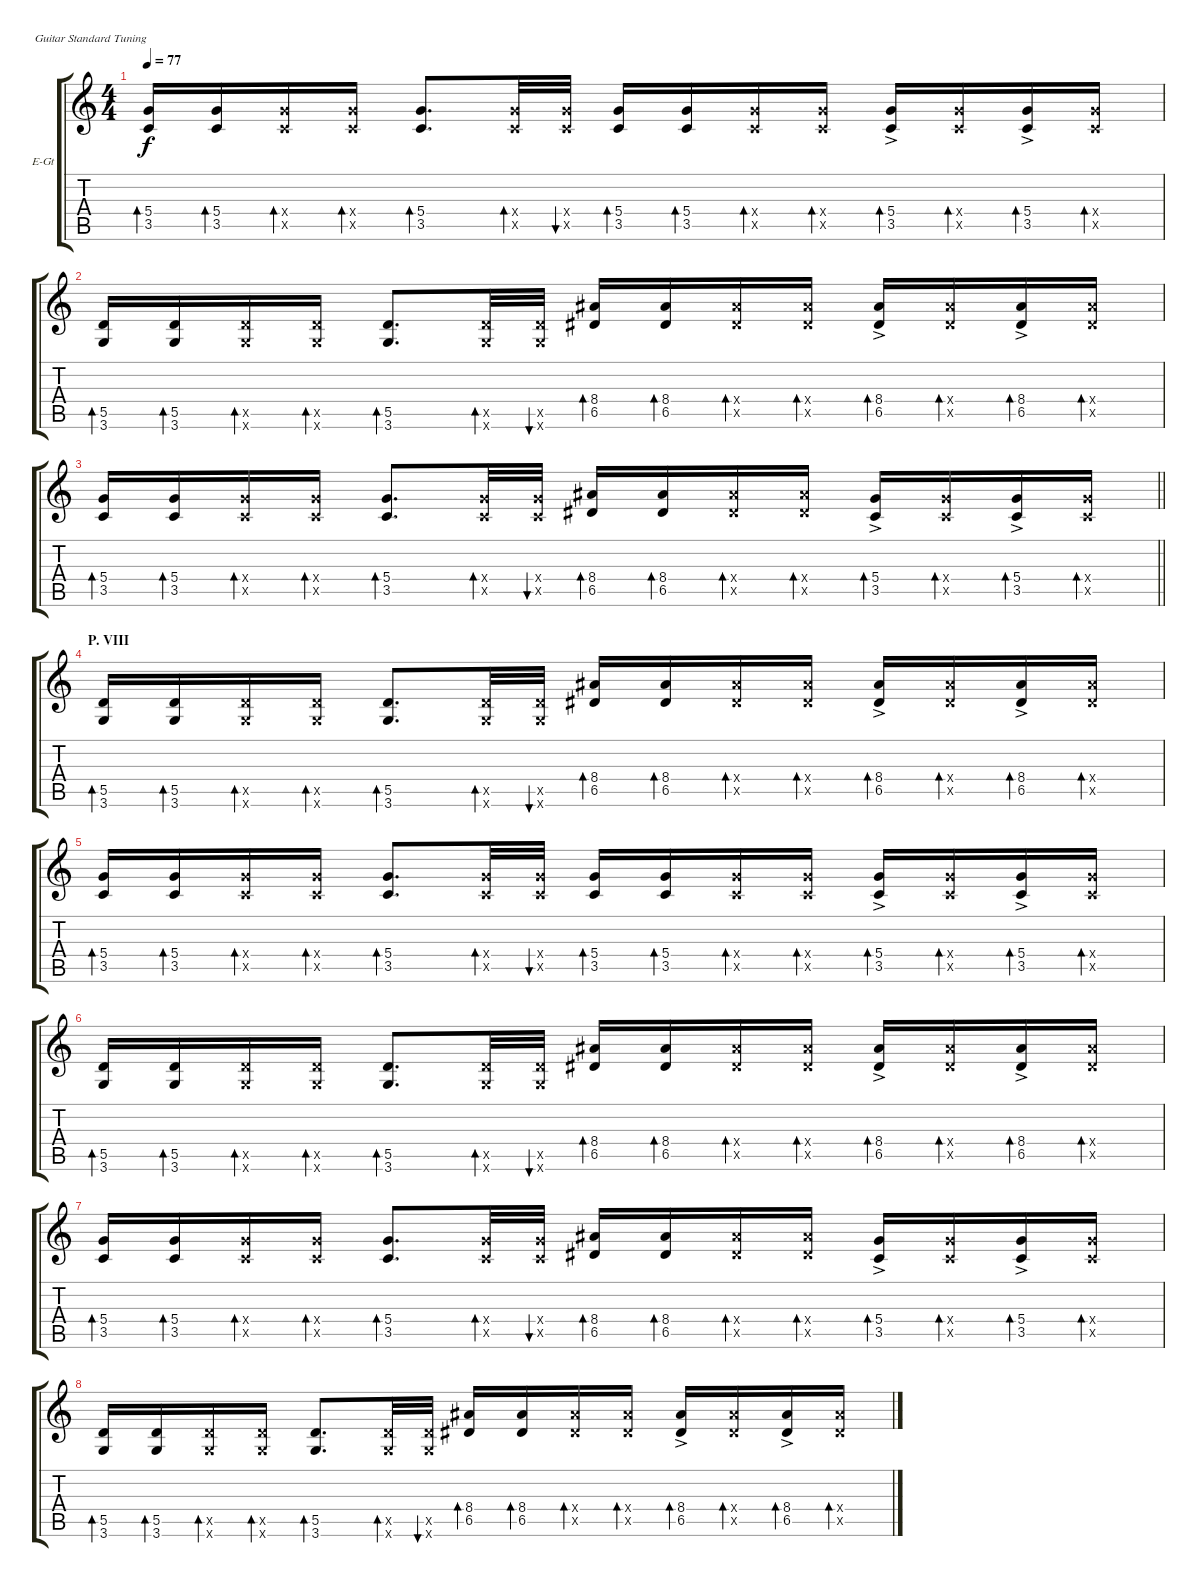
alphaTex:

\bracketExtendMode groupsimilarinstruments
\firstSystemTrackNameOrientation horizontal
\otherSystemsTrackNameOrientation horizontal
\track ("Rhytm Guitar (Right)" "E-Gt") {instrument distortionguitar}
\staff {score tabs}
\tuning (E4 B3 G3 D3 A2 E2)
\ts (4 4)
\tempo 77
\clef g2
\ks c
(5.4 3.5).16{bd 30 dy f} (5.4 3.5).16{bd 30} (5.4{x} 3.5{x}).16{bd 30} (5.4{x} 3.5{x}).16{bd 30} (5.4 3.5).8{d bd 30} (5.4{x} 3.5{x}).32{bd 30} (5.4{x} 3.5{x}).32{bu 30} (5.4 3.5).16{bd 30} (5.4 3.5).16{bd 30} (5.4{x} 3.5{x}).16{bd 30} (5.4{x} 3.5{x}).16{bd 30} (5.4{ac} 3.5{ac}).16{bd 30} (5.4{x} 3.5{x}).16{bd 30} (5.4{ac} 3.5{ac}).16{bd 30} (5.4{x} 3.5{x}).16{bd 30} |
(5.5 3.6).16{bd 30} (5.5 3.6).16{bd 30} (5.5{x} 3.6{x}).16{bd 30} (5.5{x} 3.6{x}).16{bd 30} (5.5 3.6).8{d bd 30} (5.5{x} 3.6{x}).32{bd 30} (5.5{x} 3.6{x}).32{bu 30} (8.4 6.5).16{bd 30} (8.4 6.5).16{bd 30} (8.4{x} 6.5{x}).16{bd 30} (8.4{x} 6.5{x}).16{bd 30} (8.4{ac} 6.5{ac}).16{bd 30} (8.4{x} 6.5{x}).16{bd 30} (8.4{ac} 6.5{ac}).16{bd 30} (8.4{x} 6.5{x}).16{bd 30} |
\barLineRight lightlight
(5.4 3.5).16{bd 30} (5.4 3.5).16{bd 30} (5.4{x} 3.5{x}).16{bd 30} (5.4{x} 3.5{x}).16{bd 30} (5.4 3.5).8{d bd 30} (5.4{x} 3.5{x}).32{bd 30} (5.4{x} 3.5{x}).32{bu 30} (8.4 6.5).16{bd 30} (8.4 6.5).16{bd 30} (8.4{x} 6.5{x}).16{bd 30} (8.4{x} 6.5{x}).16{bd 30} (5.4{ac} 3.5{ac}).16{bd 30} (5.4{x} 3.5{x}).16{bd 30} (5.4{ac} 3.5{ac}).16{bd 30} (5.4{x} 3.5{x}).16{bd 30} |
\section ("" "P. VIII")
(5.5 3.6).16{bd 30} (5.5 3.6).16{bd 30} (5.5{x} 3.6{x}).16{bd 30} (5.5{x} 3.6{x}).16{bd 30} (5.5 3.6).8{d bd 30} (5.5{x} 3.6{x}).32{bd 30} (5.5{x} 3.6{x}).32{bu 30} (8.4 6.5).16{bd 30} (8.4 6.5).16{bd 30} (8.4{x} 6.5{x}).16{bd 30} (8.4{x} 6.5{x}).16{bd 30} (8.4{ac} 6.5{ac}).16{bd 30} (8.4{x} 6.5{x}).16{bd 30} (8.4{ac} 6.5{ac}).16{bd 30} (8.4{x} 6.5{x}).16{bd 30} |
(5.4 3.5).16{bd 30} (5.4 3.5).16{bd 30} (5.4{x} 3.5{x}).16{bd 30} (5.4{x} 3.5{x}).16{bd 30} (5.4 3.5).8{d bd 30} (5.4{x} 3.5{x}).32{bd 30} (5.4{x} 3.5{x}).32{bu 30} (5.4 3.5).16{bd 30} (5.4 3.5).16{bd 30} (5.4{x} 3.5{x}).16{bd 30} (5.4{x} 3.5{x}).16{bd 30} (5.4{ac} 3.5{ac}).16{bd 30} (5.4{x} 3.5{x}).16{bd 30} (5.4{ac} 3.5{ac}).16{bd 30} (5.4{x} 3.5{x}).16{bd 30} |
(5.5 3.6).16{bd 30} (5.5 3.6).16{bd 30} (5.5{x} 3.6{x}).16{bd 30} (5.5{x} 3.6{x}).16{bd 30} (5.5 3.6).8{d bd 30} (5.5{x} 3.6{x}).32{bd 30} (5.5{x} 3.6{x}).32{bu 30} (8.4 6.5).16{bd 30} (8.4 6.5).16{bd 30} (8.4{x} 6.5{x}).16{bd 30} (8.4{x} 6.5{x}).16{bd 30} (8.4{ac} 6.5{ac}).16{bd 30} (8.4{x} 6.5{x}).16{bd 30} (8.4{ac} 6.5{ac}).16{bd 30} (8.4{x} 6.5{x}).16{bd 30} |
(5.4 3.5).16{bd 30} (5.4 3.5).16{bd 30} (5.4{x} 3.5{x}).16{bd 30} (5.4{x} 3.5{x}).16{bd 30} (5.4 3.5).8{d bd 30} (5.4{x} 3.5{x}).32{bd 30} (5.4{x} 3.5{x}).32{bu 30} (8.4 6.5).16{bd 30} (8.4 6.5).16{bd 30} (8.4{x} 6.5{x}).16{bd 30} (8.4{x} 6.5{x}).16{bd 30} (5.4{ac} 3.5{ac}).16{bd 30} (5.4{x} 3.5{x}).16{bd 30} (5.4{ac} 3.5{ac}).16{bd 30} (5.4{x} 3.5{x}).16{bd 30} |
(5.5 3.6).16{bd 30} (5.5 3.6).16{bd 30} (5.5{x} 3.6{x}).16{bd 30} (5.5{x} 3.6{x}).16{bd 30} (5.5 3.6).8{d bd 30} (5.5{x} 3.6{x}).32{bd 30} (5.5{x} 3.6{x}).32{bu 30} (8.4 6.5).16{bd 30} (8.4 6.5).16{bd 30} (8.4{x} 6.5{x}).16{bd 30} (8.4{x} 6.5{x}).16{bd 30} (8.4{ac} 6.5{ac}).16{bd 30} (8.4{x} 6.5{x}).16{bd 30} (8.4{ac} 6.5{ac}).16{bd 30} (8.4{x} 6.5{x}).16{bd 30}
